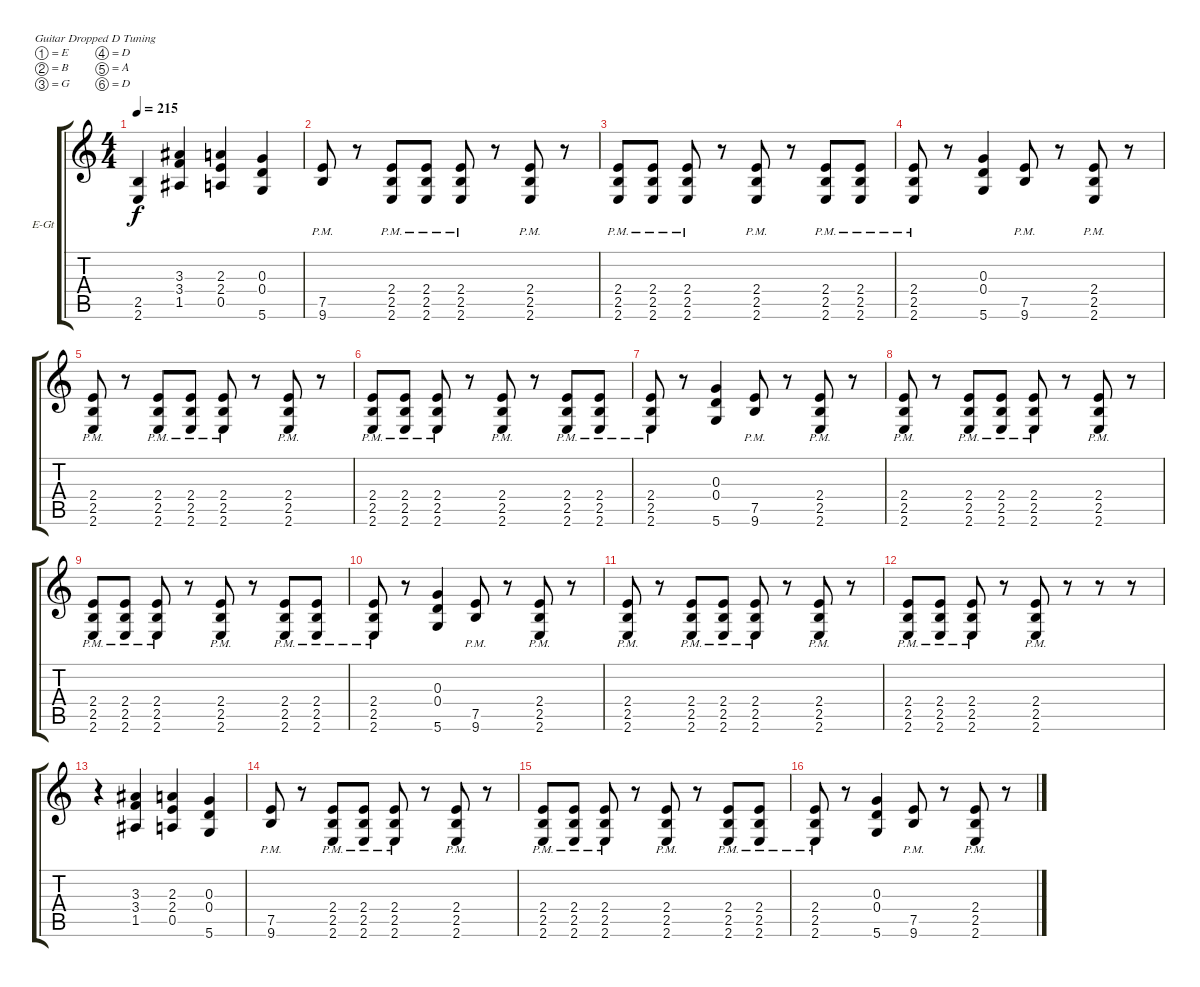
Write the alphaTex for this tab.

\bracketExtendMode groupsimilarinstruments
\firstSystemTrackNameOrientation horizontal
\otherSystemsTrackNameOrientation horizontal
\track ("Distortion-guitar (Paul)" "E-Gt") {instrument distortionguitar}
\staff {score tabs}
\tuning (E4 B3 G3 D3 A2 D2)
\ts (4 4)
\tempo 215
\clef g2
\ks c
(2.5{t} 2.6{t}).4{dy f} (3.3 3.4 1.5).4 (2.3 2.4 0.5).4 (0.3 0.4 5.6).4 |
(7.5{pm} 9.6{pm}).8 r.8 (2.4{pm} 2.5{pm} 2.6{pm}).8 (2.4{pm} 2.5{pm} 2.6{pm}).8 (2.4{pm} 2.5{pm} 2.6{pm}).8 r.8 (2.4{pm} 2.5{pm} 2.6{pm}).8 r.8 |
(2.4{pm} 2.5{pm} 2.6{pm}).8 (2.4{pm} 2.5{pm} 2.6{pm}).8 (2.4{pm} 2.5{pm} 2.6{pm}).8 r.8 (2.4{pm} 2.5{pm} 2.6{pm}).8 r.8 (2.4{pm} 2.5{pm} 2.6{pm}).8 (2.4{pm} 2.5{pm} 2.6{pm}).8 |
(2.4{pm} 2.5{pm} 2.6{pm}).8 r.8 (0.3 0.4 5.6).4 (7.5{pm} 9.6{pm}).8 r.8 (2.4{pm} 2.5{pm} 2.6{pm}).8 r.8 |
(2.4{pm} 2.5{pm} 2.6{pm}).8 r.8 (2.4{pm} 2.5{pm} 2.6{pm}).8 (2.4{pm} 2.5{pm} 2.6{pm}).8 (2.4{pm} 2.5{pm} 2.6{pm}).8 r.8 (2.4{pm} 2.5{pm} 2.6{pm}).8 r.8 |
(2.4{pm} 2.5{pm} 2.6{pm}).8 (2.4{pm} 2.5{pm} 2.6{pm}).8 (2.4{pm} 2.5{pm} 2.6{pm}).8 r.8 (2.4{pm} 2.5{pm} 2.6{pm}).8 r.8 (2.4{pm} 2.5{pm} 2.6{pm}).8 (2.4{pm} 2.5{pm} 2.6{pm}).8 |
(2.4{pm} 2.5{pm} 2.6{pm}).8 r.8 (0.3 0.4 5.6).4 (7.5{pm} 9.6{pm}).8 r.8 (2.4{pm} 2.5{pm} 2.6{pm}).8 r.8 |
(2.4{pm} 2.5{pm} 2.6{pm}).8 r.8 (2.4{pm} 2.5{pm} 2.6{pm}).8 (2.4{pm} 2.5{pm} 2.6{pm}).8 (2.4{pm} 2.5{pm} 2.6{pm}).8 r.8 (2.4{pm} 2.5{pm} 2.6{pm}).8 r.8 |
(2.4{pm} 2.5{pm} 2.6{pm}).8 (2.4{pm} 2.5{pm} 2.6{pm}).8 (2.4{pm} 2.5{pm} 2.6{pm}).8 r.8 (2.4{pm} 2.5{pm} 2.6{pm}).8 r.8 (2.4{pm} 2.5{pm} 2.6{pm}).8 (2.4{pm} 2.5{pm} 2.6{pm}).8 |
(2.4{pm} 2.5{pm} 2.6{pm}).8 r.8 (0.3 0.4 5.6).4 (7.5{pm} 9.6{pm}).8 r.8 (2.4{pm} 2.5{pm} 2.6{pm}).8 r.8 |
(2.4{pm} 2.5{pm} 2.6{pm}).8 r.8 (2.4{pm} 2.5{pm} 2.6{pm}).8 (2.4{pm} 2.5{pm} 2.6{pm}).8 (2.4{pm} 2.5{pm} 2.6{pm}).8 r.8 (2.4{pm} 2.5{pm} 2.6{pm}).8 r.8 |
(2.4{pm} 2.5{pm} 2.6{pm}).8 (2.4{pm} 2.5{pm} 2.6{pm}).8 (2.4{pm} 2.5{pm} 2.6{pm}).8 r.8 (2.4{pm} 2.5{pm} 2.6{pm}).8 r.8 r.8 r.8 |
r.4 (3.3 3.4 1.5).4 (2.3 2.4 0.5).4 (0.3 0.4 5.6).4 |
(7.5{pm} 9.6{pm}).8 r.8 (2.4{pm} 2.5{pm} 2.6{pm}).8 (2.4{pm} 2.5{pm} 2.6{pm}).8 (2.4{pm} 2.5{pm} 2.6{pm}).8 r.8 (2.4{pm} 2.5{pm} 2.6{pm}).8 r.8 |
(2.4{pm} 2.5{pm} 2.6{pm}).8 (2.4{pm} 2.5{pm} 2.6{pm}).8 (2.4{pm} 2.5{pm} 2.6{pm}).8 r.8 (2.4{pm} 2.5{pm} 2.6{pm}).8 r.8 (2.4{pm} 2.5{pm} 2.6{pm}).8 (2.4{pm} 2.5{pm} 2.6{pm}).8 |
(2.4{pm} 2.5{pm} 2.6{pm}).8 r.8 (0.3 0.4 5.6).4 (7.5{pm} 9.6{pm}).8 r.8 (2.4{pm} 2.5{pm} 2.6{pm}).8 r.8
